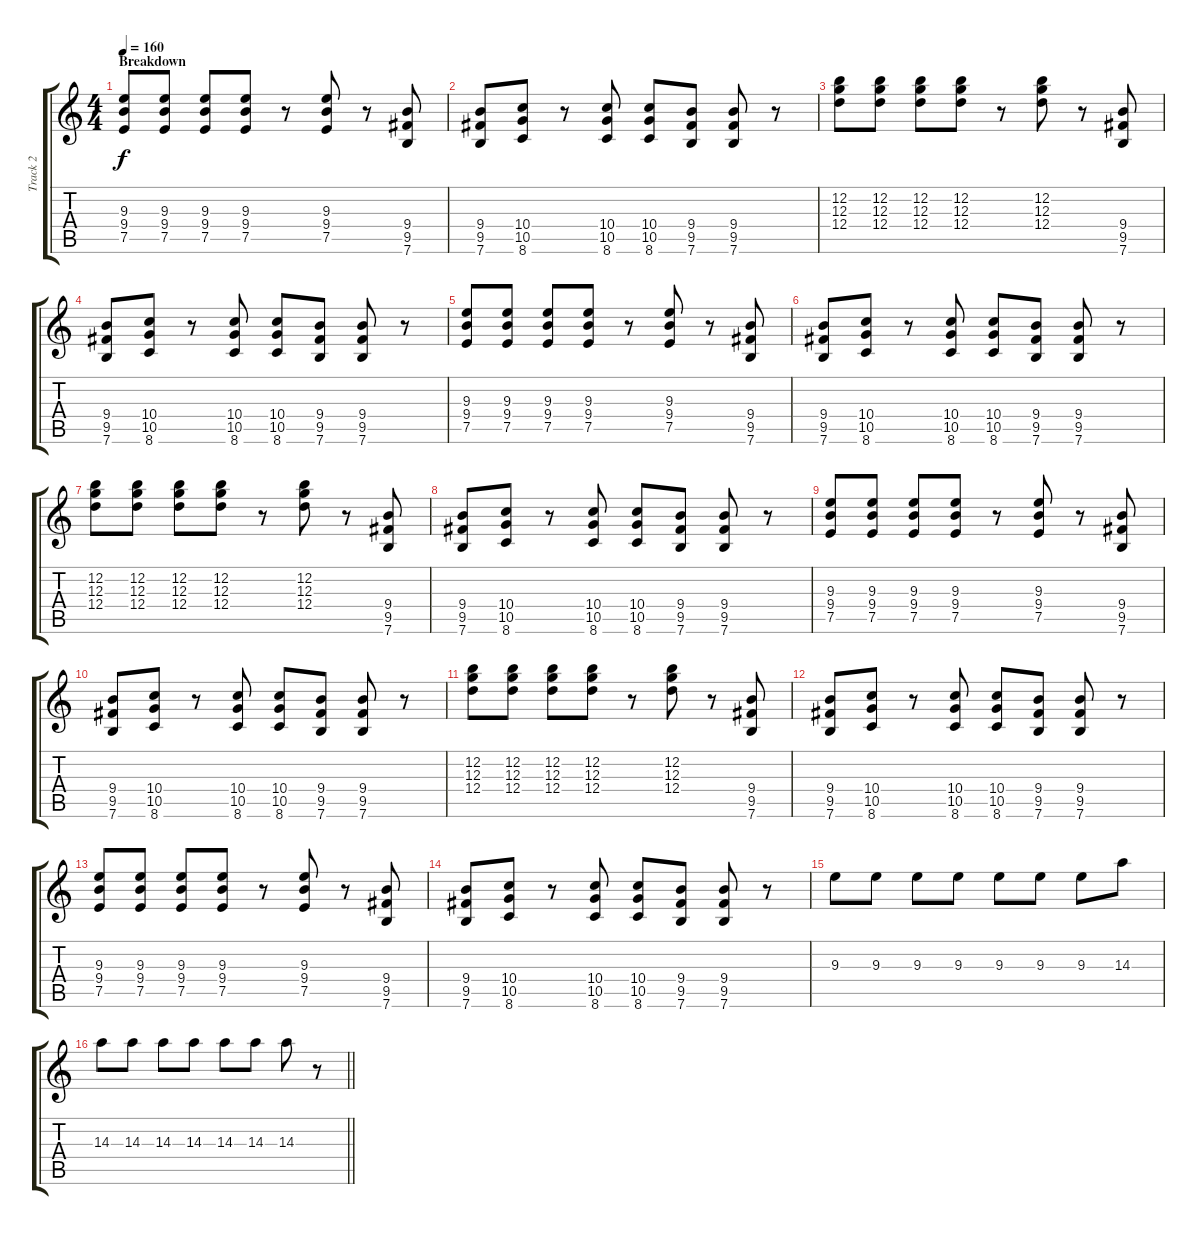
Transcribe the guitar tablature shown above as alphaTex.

\track ("Track 2" "Track 2") {instrument overdrivenguitar}
\staff {score tabs}
\tuning (E4 B3 G3 D3 A2 E2) {hide}
\ts (4 4)
\section ("" "Breakdown")
\tempo 160
\clef g2
\ks c
(9.3 9.4 7.5).8{dy f} (9.3 9.4 7.5).8 (9.3 9.4 7.5).8 (9.3 9.4 7.5).8 r.8 (9.3 9.4 7.5).8 r.8 (9.4 9.5 7.6).8 |
(9.4 9.5 7.6).8 (10.4 10.5 8.6).8 r.8 (10.4 10.5 8.6).8 (10.4 10.5 8.6).8 (9.4 9.5 7.6).8 (9.4 9.5 7.6).8 r.8 |
(12.2 12.3 12.4).8 (12.2 12.3 12.4).8 (12.2 12.3 12.4).8 (12.2 12.3 12.4).8 r.8 (12.2 12.3 12.4).8 r.8 (9.4 9.5 7.6).8 |
(9.4 9.5 7.6).8 (10.4 10.5 8.6).8 r.8 (10.4 10.5 8.6).8 (10.4 10.5 8.6).8 (9.4 9.5 7.6).8 (9.4 9.5 7.6).8 r.8 |
(9.3 9.4 7.5).8 (9.3 9.4 7.5).8 (9.3 9.4 7.5).8 (9.3 9.4 7.5).8 r.8 (9.3 9.4 7.5).8 r.8 (9.4 9.5 7.6).8 |
(9.4 9.5 7.6).8 (10.4 10.5 8.6).8 r.8 (10.4 10.5 8.6).8 (10.4 10.5 8.6).8 (9.4 9.5 7.6).8 (9.4 9.5 7.6).8 r.8 |
(12.2 12.3 12.4).8 (12.2 12.3 12.4).8 (12.2 12.3 12.4).8 (12.2 12.3 12.4).8 r.8 (12.2 12.3 12.4).8 r.8 (9.4 9.5 7.6).8 |
(9.4 9.5 7.6).8 (10.4 10.5 8.6).8 r.8 (10.4 10.5 8.6).8 (10.4 10.5 8.6).8 (9.4 9.5 7.6).8 (9.4 9.5 7.6).8 r.8 |
(9.3 9.4 7.5).8 (9.3 9.4 7.5).8 (9.3 9.4 7.5).8 (9.3 9.4 7.5).8 r.8 (9.3 9.4 7.5).8 r.8 (9.4 9.5 7.6).8 |
(9.4 9.5 7.6).8 (10.4 10.5 8.6).8 r.8 (10.4 10.5 8.6).8 (10.4 10.5 8.6).8 (9.4 9.5 7.6).8 (9.4 9.5 7.6).8 r.8 |
(12.2 12.3 12.4).8 (12.2 12.3 12.4).8 (12.2 12.3 12.4).8 (12.2 12.3 12.4).8 r.8 (12.2 12.3 12.4).8 r.8 (9.4 9.5 7.6).8 |
(9.4 9.5 7.6).8 (10.4 10.5 8.6).8 r.8 (10.4 10.5 8.6).8 (10.4 10.5 8.6).8 (9.4 9.5 7.6).8 (9.4 9.5 7.6).8 r.8 |
(9.3 9.4 7.5).8 (9.3 9.4 7.5).8 (9.3 9.4 7.5).8 (9.3 9.4 7.5).8 r.8 (9.3 9.4 7.5).8 r.8 (9.4 9.5 7.6).8 |
(9.4 9.5 7.6).8 (10.4 10.5 8.6).8 r.8 (10.4 10.5 8.6).8 (10.4 10.5 8.6).8 (9.4 9.5 7.6).8 (9.4 9.5 7.6).8 r.8 |
9.3.8 9.3.8 9.3.8 9.3.8 9.3.8 9.3.8 9.3.8 14.3.8 |
\barLineRight lightlight
14.3.8 14.3.8 14.3.8 14.3.8 14.3.8 14.3.8 14.3.8 r.8
